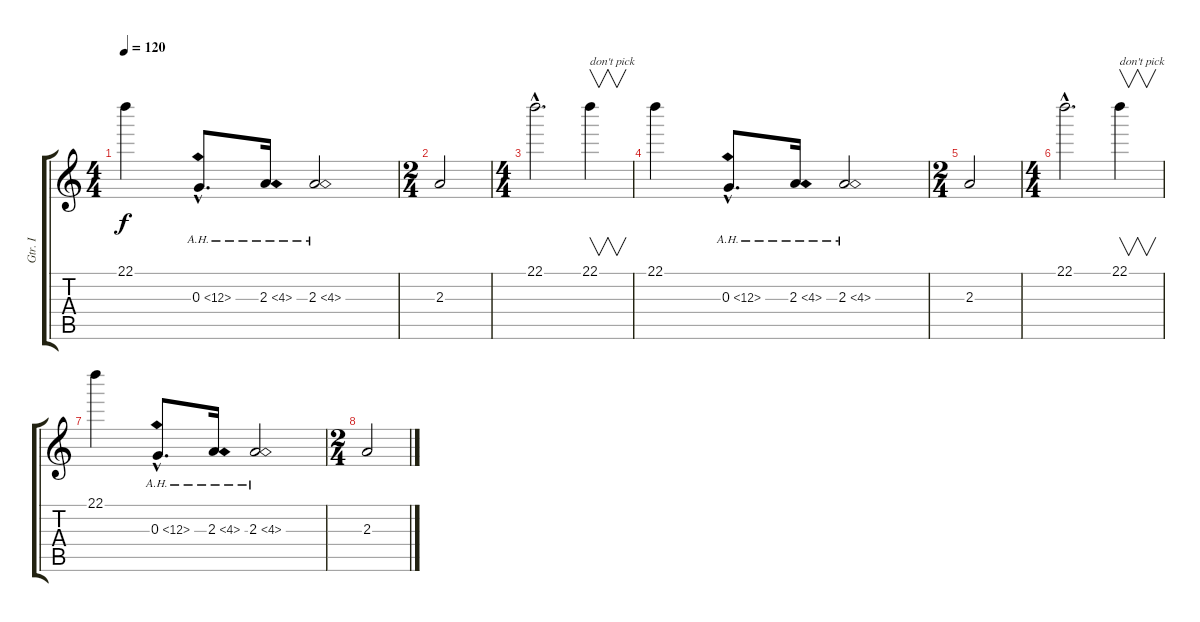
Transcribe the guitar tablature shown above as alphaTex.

\track ("Gtr. I" "Gtr. I") {instrument distortionguitar}
\staff {score tabs}
\tuning (E4 B3 G3 D3 A2 E2) {hide}
\ts (4 4)
\tempo 120
\clef g2
\ks c
22.1.4{dy f} 0.3{ah 12 hac}.8{d} 2.3{ah 2}.16 2.3{ah 2}.2 |
\ts (2 4)
2.3.2 |
\ts (4 4)
22.1{hac}.2{d} 22.1.4{v txt "don't pick"} |
22.1.4 0.3{ah 12 hac}.8{d} 2.3{ah 2}.16 2.3{ah 2}.2 |
\ts (2 4)
2.3.2 |
\ts (4 4)
22.1{hac}.2{d} 22.1.4{v txt "don't pick"} |
22.1.4 0.3{ah 12 hac}.8{d} 2.3{ah 2}.16 2.3{ah 2}.2 |
\ts (2 4)
2.3.2
